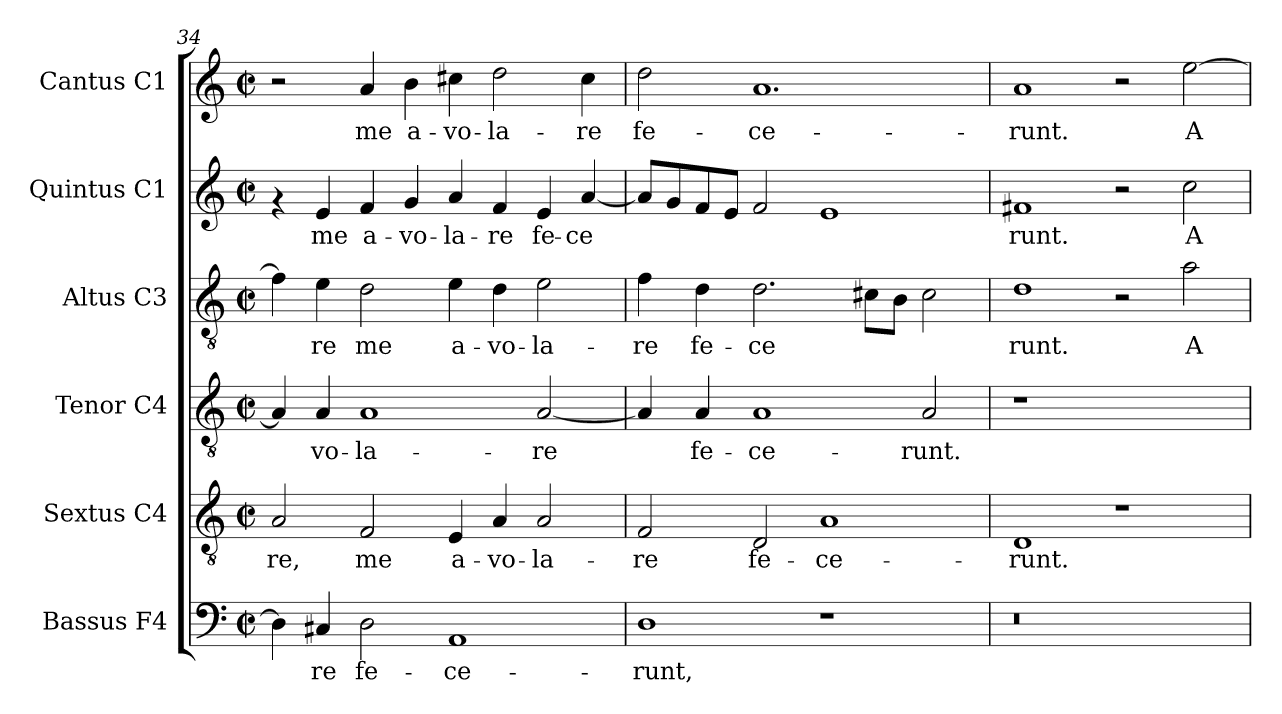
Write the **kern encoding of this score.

**kern	**text	**kern	**text	**kern	**text	**kern	**text	**kern	**text	**kern	**text
*part6	*part6	*part5	*part5	*part4	*part4	*part3	*part3	*part2	*part2	*part1	*part1
*staff6	*staff6	*staff5	*staff5	*staff4	*staff4	*staff3	*staff3	*staff2	*staff2	*staff1	*staff1
*I"Bassus  F4	*	*I"Sextus  C4	*	*I"Tenor  C4	*	*I"Altus  C3	*	*I"Quintus  C1	*	*I"Cantus  C1	*
*clefF4	*	*clefGv2	*	*clefGv2	*	*clefGv2	*	*clefG2	*	*clefG2	*
*k[]	*	*k[]	*	*k[]	*	*k[]	*	*k[]	*	*k[]	*
*C:	*	*C:	*	*C:	*	*C:	*	*C:	*	*C:	*
*M2/2	*	*M2/2	*	*M2/2	*	*M2/2	*	*M2/2	*	*M2/2	*
*met(c|)	*	*met(c|)	*	*met(c|)	*	*met(c|)	*	*met(c|)	*	*met(c|)	*
=34	=34	=34	=34	=34	=34	=34	=34	=34	=34	=34	=34
!	!LO:LY:b:cj	!	!LO:LY:b:cj	!	!LO:LY:b:cj	!	!LO:LY:b:cj	!	!	!	!
4D\]	--	2A/	-re,	4A/]	--	4f\]	--	4rf	.	2r	.
!	!LO:LY:b:cj	!	!	!	!LO:LY:b:cj	!	!LO:LY:b:cj	!	!LO:LY:b:cj	!	!
4C#X/	-re	.	.	4A/	-vo-	4e\	-re	4e/	me	.	.
!	!LO:LY:b:cj	!	!LO:LY:b:cj	!	!LO:LY:b:cj	!	!LO:LY:b:cj	!	!LO:LY:b:cj	!	!LO:LY:b:cj
2D\	fe-	2F/	me	1A	-la-	2d\	me	4f/	a-	4a/	me
!	!	!	!	!	!	!	!	!	!LO:LY:b:cj	!	!LO:LY:b:cj
.	.	.	.	.	.	.	.	4g/	-vo-	4b\	a-
!	!LO:LY:b:cj	!	!LO:LY:b:cj	!	!	!	!LO:LY:b:cj	!	!LO:LY:b:cj	!	!LO:LY:b:cj
1AA	-ce-	4E/	a-	.	.	4e\	a-	4a/	-la-	4cc#X\	-vo-
!	!	!	!LO:LY:b:cj	!	!	!	!LO:LY:b:cj	!	!LO:LY:b:cj	!	!LO:LY:b:cj
.	.	4A/	-vo-	.	.	4d\	-vo-	4f/	-re	2dd\	-la-
!	!	!	!LO:LY:b:cj	!	!LO:LY:b:cj	!	!LO:LY:b:cj	!	!LO:LY:b:cj	!	!
.	.	2A/	-la-	[<2A/	-re	2e\	-la-	4e/	fe-	.	.
!	!	!	!	!	!	!	!	!	!LO:LY:b:cj	!	!LO:LY:b:cj
.	.	.	.	.	.	.	.	[<4a/	-ce-	4cc#\	-re
!!LO:LB:g=z
=35	=35	=35	=35	=35	=35	=35	=35	=35	=35	=35	=35
!	!LO:LY:b:cj	!	!LO:LY:b:cj	!	!LO:LY:b:cj	!	!LO:LY:b:cj	!	!LO:LY:b:cj	!	!LO:LY:b:cj
1D	-runt,	2F/	-re	4A/]	.	4f\	-re	8a/L]	--	2dd\	fe-
!	!	!	!	!	!	!	!	!	!LO:LY:b:cj	!	!
.	.	.	.	.	.	.	.	8g/	--	.	.
!	!	!	!	!	!LO:LY:b:cj	!	!LO:LY:b:cj	!	!LO:LY:b:cj	!	!
.	.	.	.	4A/	fe-	4d\	fe-	8f/	--	.	.
!	!	!	!	!	!	!	!	!	!LO:LY:b:cj	!	!
.	.	.	.	.	.	.	.	8e/J	--	.	.
!	!	!	!LO:LY:b:cj	!	!LO:LY:b:cj	!	!LO:LY:b:cj	!	!LO:LY:b:cj	!	!LO:LY:b:cj
.	.	2D/	fe-	1A	-ce-	2.d\	-ce-	2f/	--	1.a	-ce-
!	!	!	!LO:LY:b:cj	!	!	!	!	!	!LO:LY:b:cj	!	!
1r	.	1A	-ce-	.	.	.	.	1e	--	.	.
!	!	!	!	!	!	!	!LO:LY:b:cj	!	!	!	!
.	.	.	.	.	.	8c#X\L	--	.	.	.	.
!	!	!	!	!	!	!	!LO:LY:b:cj	!	!	!	!
.	.	.	.	.	.	8B\J	--	.	.	.	.
!	!	!	!	!	!LO:LY:b:cj	!	!LO:LY:b:cj	!	!	!	!
.	.	.	.	2A/	-runt.	2c#\	--	.	.	.	.
=36	=36	=36	=36	=36	=36	=36	=36	=36	=36	=36	=36
!	!	!	!LO:LY:b:cj	!	!	!	!LO:LY:b:cj	!	!LO:LY:b:cj	!	!LO:LY:b:cj
0r	.	1D	-runt.	1r	.	1d	-runt.	1f#X	-runt.	1a	-runt.
.	.	1r	.	1ryy	.	2r	.	2r	.	2r	.
!	!	!	!	!	!	!	!LO:LY:b:cj	!	!LO:LY:b:cj	!	!LO:LY:b:cj
.	.	.	.	.	.	2a\	A-	2cc\	A-	[>2ee\	A-
=	=	=	=	=	=	=	=	=	=	=	=
*-	*-	*-	*-	*-	*-	*-	*-	*-	*-	*-	*-
